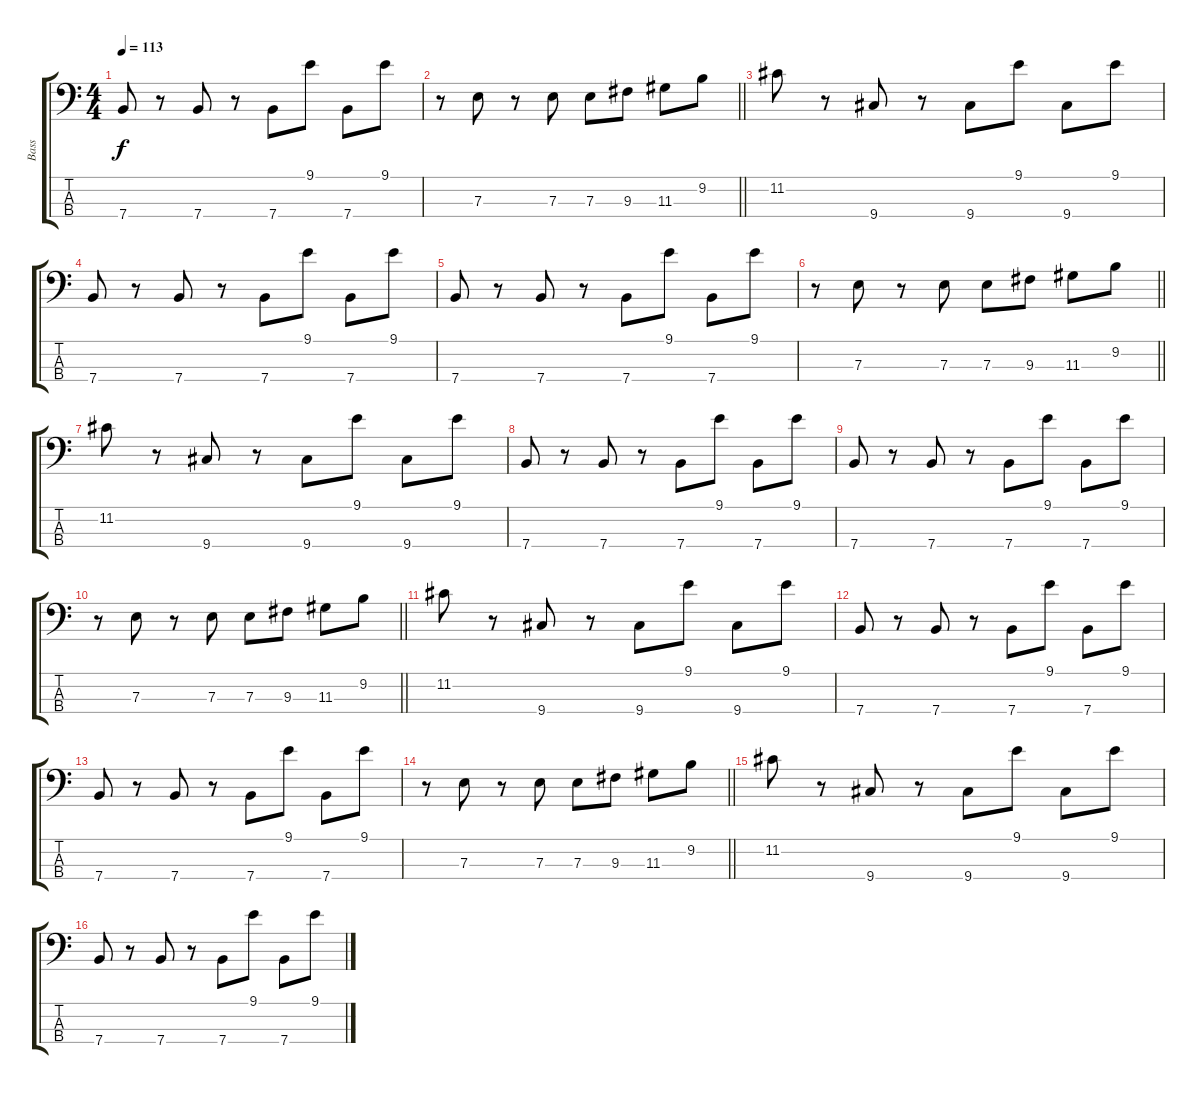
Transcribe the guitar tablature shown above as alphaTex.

\track ("Bass" "Bass") {instrument electricbassfinger}
\staff {score tabs}
\tuning (G2 D2 A1 E1) {hide}
\ts (4 4)
\tempo 113
\clef f4
\ks c
7.4.8{dy f} r.8 7.4.8 r.8 7.4.8 9.1.8 7.4.8 9.1.8 |
\barLineRight lightlight
r.8 7.3.8 r.8 7.3.8 7.3.8 9.3.8 11.3.8 9.2.8 |
\section ("" "")
11.2.8 r.8 9.4.8 r.8 9.4.8 9.1.8 9.4.8 9.1.8 |
7.4.8 r.8 7.4.8 r.8 7.4.8 9.1.8 7.4.8 9.1.8 |
7.4.8 r.8 7.4.8 r.8 7.4.8 9.1.8 7.4.8 9.1.8 |
\barLineRight lightlight
r.8 7.3.8 r.8 7.3.8 7.3.8 9.3.8 11.3.8 9.2.8 |
\section ("" "")
11.2.8 r.8 9.4.8 r.8 9.4.8 9.1.8 9.4.8 9.1.8 |
7.4.8 r.8 7.4.8 r.8 7.4.8 9.1.8 7.4.8 9.1.8 |
7.4.8 r.8 7.4.8 r.8 7.4.8 9.1.8 7.4.8 9.1.8 |
\barLineRight lightlight
r.8 7.3.8 r.8 7.3.8 7.3.8 9.3.8 11.3.8 9.2.8 |
\section ("" "")
11.2.8 r.8 9.4.8 r.8 9.4.8 9.1.8 9.4.8 9.1.8 |
7.4.8 r.8 7.4.8 r.8 7.4.8 9.1.8 7.4.8 9.1.8 |
7.4.8 r.8 7.4.8 r.8 7.4.8 9.1.8 7.4.8 9.1.8 |
\barLineRight lightlight
r.8 7.3.8 r.8 7.3.8 7.3.8 9.3.8 11.3.8 9.2.8 |
\section ("" "")
11.2.8 r.8 9.4.8 r.8 9.4.8 9.1.8 9.4.8 9.1.8 |
7.4.8 r.8 7.4.8 r.8 7.4.8 9.1.8 7.4.8 9.1.8
